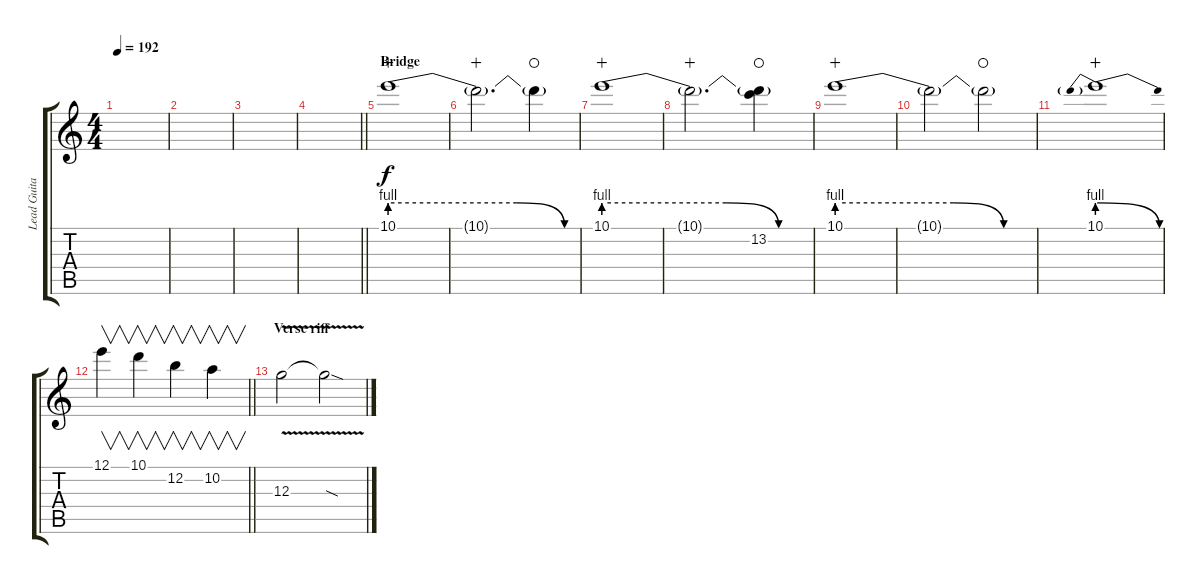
\track ("Lead Guitar" "Lead Guita") {instrument overdrivenguitar}
\staff {score tabs}
\tuning (E4 B3 G3 D3 A2 E2) {hide}
\ts (4 4)
\tempo 192
\clef g2
\ks c
|
|
|
\barLineRight lightlight
|
\section ("" "Bridge")
10.1{be (custom 0 4 40 4 55 0 60 0)}.1{wahc} |
10.1{t}.2{d wahc} 10.1{t}.4{waho} |
10.1{be (custom 0 4 35 4 50 0 60 0)}.1{wahc} |
10.1{t}.2{d wahc} (10.1{t} 13.2).4{waho} |
10.1{be (custom 0 4 35 4 50 0 60 0)}.1{wahc} |
10.1{t}.2 10.1{t}.2{waho} |
10.1{be (prebendrelease 0 4 60 0)}.1{wahc} |
\barLineRight lightlight
12.1.4{v} 10.1.4{v} 12.2.4{v} 10.2.4{v} |
\section ("" "Verse riff")
12.3{v}.2 12.3{sod t}.2
